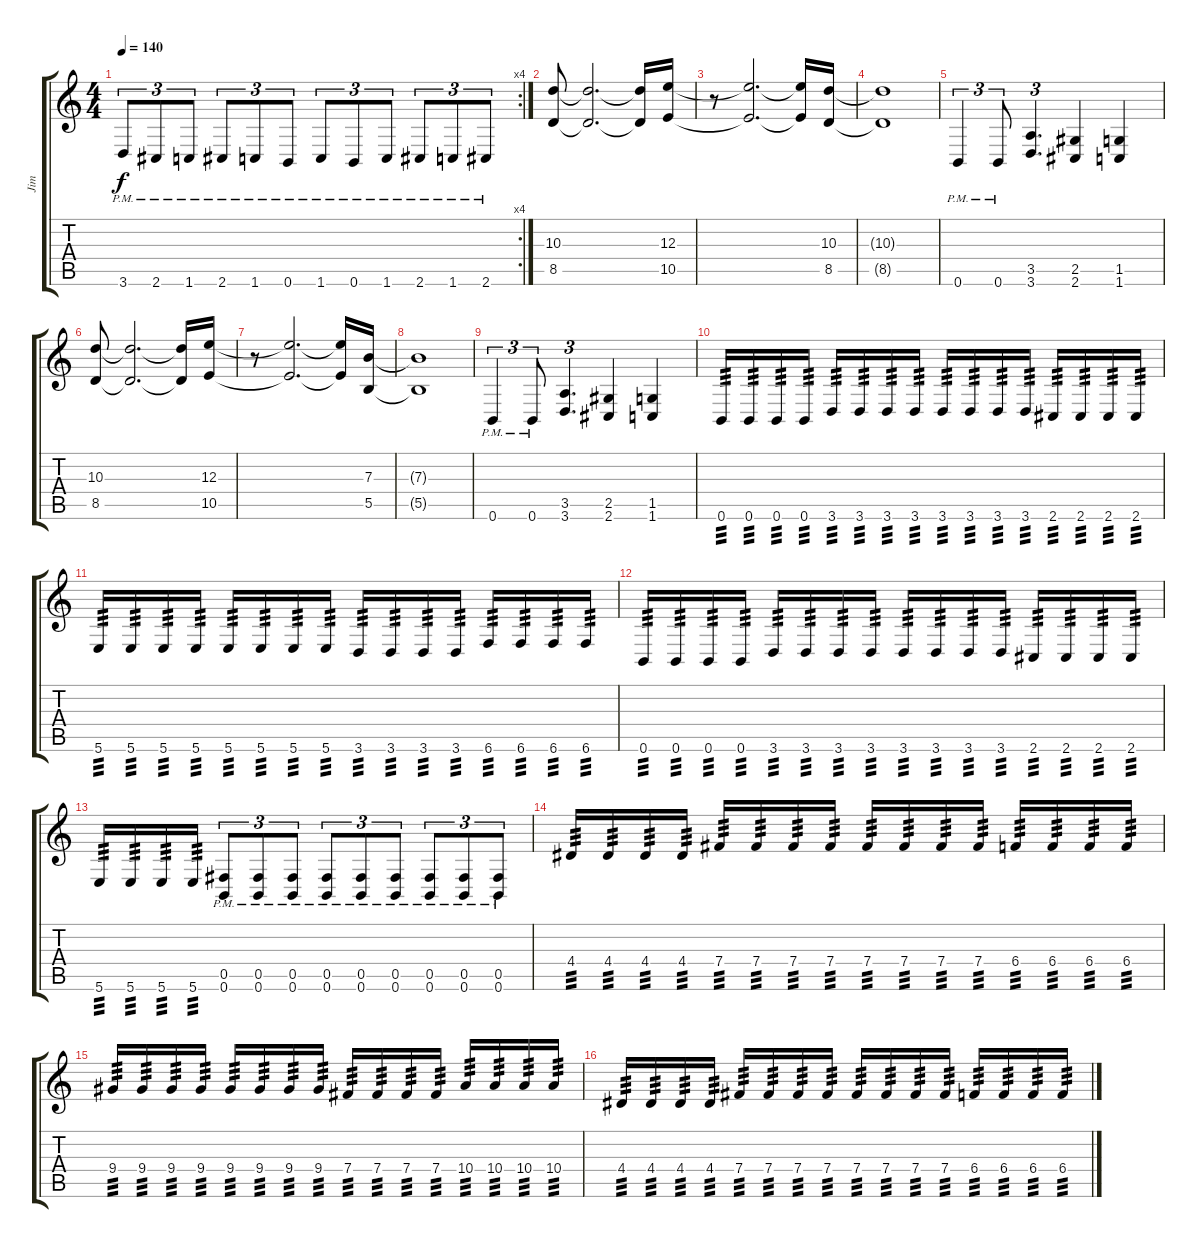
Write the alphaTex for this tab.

\track ("Jim" "Jim") {instrument distortionguitar}
\staff {score tabs}
\tuning (Db4 Ab3 E3 B2 Gb2 B1) {hide}
\rc 4
\ts (4 4)
\tempo 140
\clef g2
\ks c
3.6{pm}.8{tu (3 2) dy f} 2.6{pm}.8{tu (3 2)} 1.6{pm}.8{tu (3 2)} 2.6{pm}.8{tu (3 2)} 1.6{pm}.8{tu (3 2)} 0.6{pm}.8{tu (3 2)} 1.6{pm}.8{tu (3 2)} 0.6{pm}.8{tu (3 2)} 1.6{pm}.8{tu (3 2)} 2.6{pm}.8{tu (3 2)} 1.6{pm}.8{tu (3 2)} 2.6{pm}.8{tu (3 2)} |
(10.3 8.5).8 (10.3{t} 8.5{t}).2{d} (10.3{t} 8.5{t}).16 (12.3 10.5).16 |
r.8 (12.3{t} 10.5{t}).2{d} (12.3{t} 10.5{t}).16 (10.3 8.5).16 |
(10.3{t} 8.5{t}).1 |
0.6{pm}.4{tu (3 2)} 0.6{pm}.8{tu (3 2)} (3.5 3.6).4{d tu (3 2)} (2.5 2.6).4 (1.5 1.6).4 |
(10.3 8.5).8 (10.3{t} 8.5{t}).2{d} (10.3{t} 8.5{t}).16 (12.3 10.5).16 |
r.8 (12.3{t} 10.5{t}).2{d} (12.3{t} 10.5{t}).16 (7.3 5.5).16 |
(7.3{t} 5.5{t}).1 |
0.6{pm}.4{tu (3 2)} 0.6{pm}.8{tu (3 2)} (3.5 3.6).4{d tu (3 2)} (2.5 2.6).4 (1.5 1.6).4 |
0.6.16{tp 3} 0.6.16{tp 3} 0.6.16{tp 3} 0.6.16{tp 3} 3.6.16{tp 3} 3.6.16{tp 3} 3.6.16{tp 3} 3.6.16{tp 3} 3.6.16{tp 3} 3.6.16{tp 3} 3.6.16{tp 3} 3.6.16{tp 3} 2.6.16{tp 3} 2.6.16{tp 3} 2.6.16{tp 3} 2.6.16{tp 3} |
5.6.16{tp 3} 5.6.16{tp 3} 5.6.16{tp 3} 5.6.16{tp 3} 5.6.16{tp 3} 5.6.16{tp 3} 5.6.16{tp 3} 5.6.16{tp 3} 3.6.16{tp 3} 3.6.16{tp 3} 3.6.16{tp 3} 3.6.16{tp 3} 6.6.16{tp 3} 6.6.16{tp 3} 6.6.16{tp 3} 6.6.16{tp 3} |
0.6.16{tp 3} 0.6.16{tp 3} 0.6.16{tp 3} 0.6.16{tp 3} 3.6.16{tp 3} 3.6.16{tp 3} 3.6.16{tp 3} 3.6.16{tp 3} 3.6.16{tp 3} 3.6.16{tp 3} 3.6.16{tp 3} 3.6.16{tp 3} 2.6.16{tp 3} 2.6.16{tp 3} 2.6.16{tp 3} 2.6.16{tp 3} |
5.6.16{tp 3} 5.6.16{tp 3} 5.6.16{tp 3} 5.6.16{tp 3} (0.5{pm} 0.6{pm}).8{tu (3 2)} (0.5{pm} 0.6{pm}).8{tu (3 2)} (0.5{pm} 0.6{pm}).8{tu (3 2)} (0.5{pm} 0.6{pm}).8{tu (3 2)} (0.5{pm} 0.6{pm}).8{tu (3 2)} (0.5{pm} 0.6{pm}).8{tu (3 2)} (0.5{pm} 0.6{pm}).8{tu (3 2)} (0.5{pm} 0.6{pm}).8{tu (3 2)} (0.5{pm} 0.6{pm}).8{tu (3 2)} |
4.4.16{tp 3} 4.4.16{tp 3} 4.4.16{tp 3} 4.4.16{tp 3} 7.4.16{tp 3} 7.4.16{tp 3} 7.4.16{tp 3} 7.4.16{tp 3} 7.4.16{tp 3} 7.4.16{tp 3} 7.4.16{tp 3} 7.4.16{tp 3} 6.4.16{tp 3} 6.4.16{tp 3} 6.4.16{tp 3} 6.4.16{tp 3} |
9.4.16{tp 3} 9.4.16{tp 3} 9.4.16{tp 3} 9.4.16{tp 3} 9.4.16{tp 3} 9.4.16{tp 3} 9.4.16{tp 3} 9.4.16{tp 3} 7.4.16{tp 3} 7.4.16{tp 3} 7.4.16{tp 3} 7.4.16{tp 3} 10.4.16{tp 3} 10.4.16{tp 3} 10.4.16{tp 3} 10.4.16{tp 3} |
4.4.16{tp 3} 4.4.16{tp 3} 4.4.16{tp 3} 4.4.16{tp 3} 7.4.16{tp 3} 7.4.16{tp 3} 7.4.16{tp 3} 7.4.16{tp 3} 7.4.16{tp 3} 7.4.16{tp 3} 7.4.16{tp 3} 7.4.16{tp 3} 6.4.16{tp 3} 6.4.16{tp 3} 6.4.16{tp 3} 6.4.16{tp 3}
